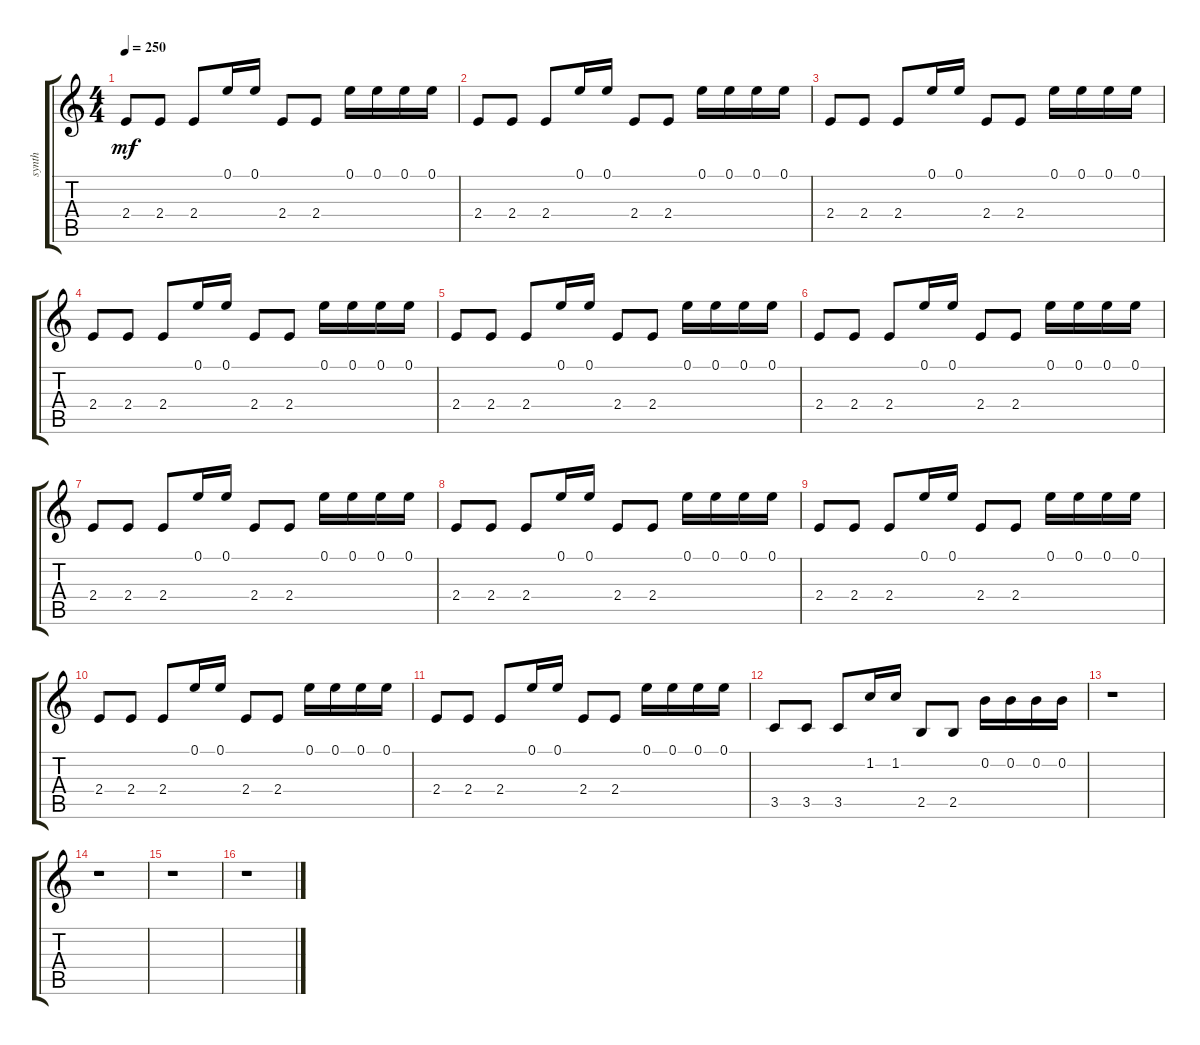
\track ("synth" "synth") {instrument synthbass1}
\staff {score tabs}
\tuning (E4 B3 G3 D3 A2 E2) {hide}
\ts (4 4)
\tempo 250
\clef g2
\ks c
2.4.8{dy mf} 2.4.8 2.4.8 0.1.16 0.1.16 2.4.8 2.4.8 0.1.16 0.1.16 0.1.16 0.1.16 |
2.4.8 2.4.8 2.4.8 0.1.16 0.1.16 2.4.8 2.4.8 0.1.16 0.1.16 0.1.16 0.1.16 |
2.4.8 2.4.8 2.4.8 0.1.16 0.1.16 2.4.8 2.4.8 0.1.16 0.1.16 0.1.16 0.1.16 |
2.4.8 2.4.8 2.4.8 0.1.16 0.1.16 2.4.8 2.4.8 0.1.16 0.1.16 0.1.16 0.1.16 |
2.4.8 2.4.8 2.4.8 0.1.16 0.1.16 2.4.8 2.4.8 0.1.16 0.1.16 0.1.16 0.1.16 |
2.4.8 2.4.8 2.4.8 0.1.16 0.1.16 2.4.8 2.4.8 0.1.16 0.1.16 0.1.16 0.1.16 |
2.4.8 2.4.8 2.4.8 0.1.16 0.1.16 2.4.8 2.4.8 0.1.16 0.1.16 0.1.16 0.1.16 |
2.4.8 2.4.8 2.4.8 0.1.16 0.1.16 2.4.8 2.4.8 0.1.16 0.1.16 0.1.16 0.1.16 |
2.4.8 2.4.8 2.4.8 0.1.16 0.1.16 2.4.8 2.4.8 0.1.16 0.1.16 0.1.16 0.1.16 |
2.4.8 2.4.8 2.4.8 0.1.16 0.1.16 2.4.8 2.4.8 0.1.16 0.1.16 0.1.16 0.1.16 |
2.4.8 2.4.8 2.4.8 0.1.16 0.1.16 2.4.8 2.4.8 0.1.16 0.1.16 0.1.16 0.1.16 |
3.5.8 3.5.8 3.5.8 1.2.16 1.2.16 2.5.8 2.5.8 0.2.16 0.2.16 0.2.16 0.2.16 |
r.1 |
r.1 |
r.1 |
r.1
